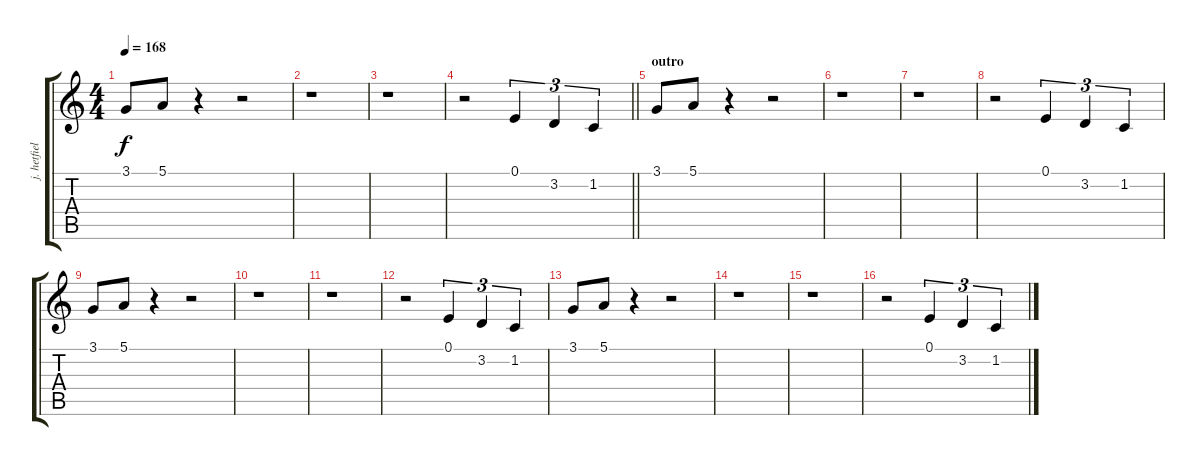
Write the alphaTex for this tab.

\track ("j. hetfield - lead voc." "j. hetfiel") {instrument baritonesax}
\staff {score tabs}
\tuning (E4 B3 G3 D3 A2 E2) {hide}
\ts (4 4)
\tempo 168
\clef g2
\ks c
3.1.8{dy f} 5.1.8 r.4 r.2 |
r.1 |
r.1 |
\barLineRight lightlight
r.2 0.1.4{tu (3 2)} 3.2.4{tu (3 2)} 1.2.4{tu (3 2)} |
\section ("" "outro")
3.1.8 5.1.8 r.4 r.2 |
r.1 |
r.1 |
r.2 0.1.4{tu (3 2)} 3.2.4{tu (3 2)} 1.2.4{tu (3 2)} |
3.1.8 5.1.8 r.4 r.2 |
r.1 |
r.1 |
r.2 0.1.4{tu (3 2)} 3.2.4{tu (3 2)} 1.2.4{tu (3 2)} |
3.1.8 5.1.8 r.4 r.2 |
r.1 |
r.1 |
r.2 0.1.4{tu (3 2)} 3.2.4{tu (3 2)} 1.2.4{tu (3 2)}
